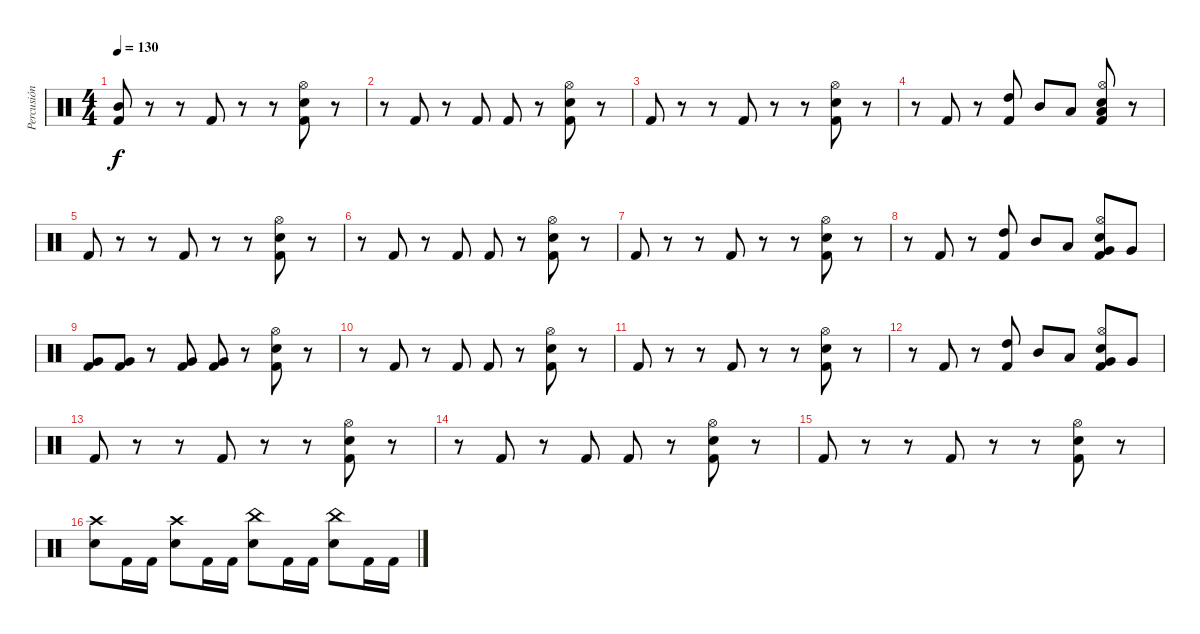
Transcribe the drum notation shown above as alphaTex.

\track ("Percusión" "Percusión") {instrument percussion}
\staff {score}
\articulation defaults
\ts (4 4)
\tempo 130
\clef neutral
\ks c
("Kick (hit) 2" "Mid Tom (hit)").8{dy f} r.8 r.8 "Kick (hit) 2".8 r.8 r.8 ("Kick (hit) 2" "Snare (hit) 2" "Hi-Hat (open)").8 r.8 |
r.8 "Kick (hit) 2".8 r.8 "Kick (hit) 2".8 "Kick (hit) 2".8 r.8 ("Kick (hit) 2" "Snare (hit) 2" "Hi-Hat (open)").8 r.8 |
"Kick (hit) 2".8 r.8 r.8 "Kick (hit) 2".8 r.8 r.8 ("Kick (hit) 2" "Snare (hit) 2" "Hi-Hat (open)").8 r.8 |
r.8 "Kick (hit) 2".8 r.8 ("Kick (hit) 2" "High Tom (hit)").8 "Mid Tom (hit)".8 "Low Tom (hit)".8 ("Kick (hit) 2" "Snare (hit) 2" "Low Floor Tom (hit)" "Hi-Hat (open)").8 r.8 |
"Kick (hit) 2".8 r.8 r.8 "Kick (hit) 2".8 r.8 r.8 ("Kick (hit) 2" "Snare (hit) 2" "Hi-Hat (open)").8 r.8 |
r.8 "Kick (hit) 2".8 r.8 "Kick (hit) 2".8 "Kick (hit) 2".8 r.8 ("Kick (hit) 2" "Snare (hit) 2" "Hi-Hat (open)").8 r.8 |
"Kick (hit) 2".8 r.8 r.8 "Kick (hit) 2".8 r.8 r.8 ("Kick (hit) 2" "Snare (hit) 2" "Hi-Hat (open)").8 r.8 |
r.8 "Kick (hit) 2".8 r.8 ("Kick (hit) 2" "High Tom (hit)").8 "Mid Tom (hit)".8 "Low Tom (hit)".8 ("Kick (hit) 2" "Snare (hit) 2" "Very Low Tom (hit)" "Hi-Hat (open)").8 "Very Low Tom (hit)".8 |
("Kick (hit) 2" "Very Low Tom (hit)").8 ("Kick (hit) 2" "Very Low Tom (hit)").8 r.8 ("Kick (hit) 2" "Very Low Tom (hit)").8 ("Kick (hit) 2" "Very Low Tom (hit)").8 r.8 ("Kick (hit) 2" "Snare (hit) 2" "Hi-Hat (open)").8 r.8 |
r.8 "Kick (hit) 2".8 r.8 "Kick (hit) 2".8 "Kick (hit) 2".8 r.8 ("Kick (hit) 2" "Snare (hit) 2" "Hi-Hat (open)").8 r.8 |
"Kick (hit) 2".8 r.8 r.8 "Kick (hit) 2".8 r.8 r.8 ("Kick (hit) 2" "Snare (hit) 2" "Hi-Hat (open)").8 r.8 |
r.8 "Kick (hit) 2".8 r.8 ("Kick (hit) 2" "High Tom (hit)").8 "Mid Tom (hit)".8 "Low Tom (hit)".8 ("Kick (hit) 2" "Snare (hit) 2" "Very Low Tom (hit)" "Hi-Hat (open)").8 "Very Low Tom (hit)".8 |
"Kick (hit) 2".8 r.8 r.8 "Kick (hit) 2".8 r.8 r.8 ("Kick (hit) 2" "Snare (hit) 2" "Hi-Hat (open)").8 r.8 |
r.8 "Kick (hit) 2".8 r.8 "Kick (hit) 2".8 "Kick (hit) 2".8 r.8 ("Kick (hit) 2" "Snare (hit) 2" "Hi-Hat (open)").8 r.8 |
"Kick (hit) 2".8 r.8 r.8 "Kick (hit) 2".8 r.8 r.8 ("Kick (hit) 2" "Snare (hit) 2" "Hi-Hat (open)").8 r.8 |
("Snare (hit) 2" "Crash high (hit)").8 "Kick (hit) 2".16 "Kick (hit) 2".16 ("Snare (hit) 2" "Crash high (hit)").8 "Kick (hit) 2".16 "Kick (hit) 2".16 ("Snare (hit) 2" "China (hit)").8 "Kick (hit) 2".16 "Kick (hit) 2".16 ("Snare (hit) 2" "China (hit)").8 "Kick (hit) 2".16 "Kick (hit) 2".16
